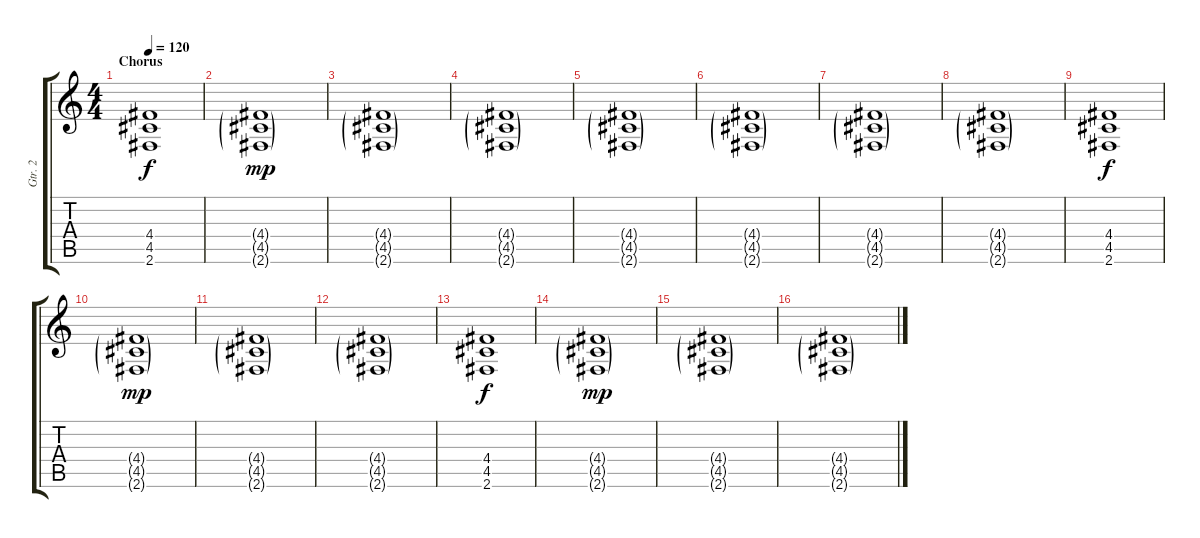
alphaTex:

\track ("Gtr. 2" "Gtr. 2") {instrument distortionguitar}
\staff {score tabs}
\tuning (E4 B3 G3 D3 A2 E2) {hide}
\ts (4 4)
\section ("" "Chorus")
\tempo 120
\clef g2
\ks c
(4.4 4.5 2.6).1{dy f} |
(4.4{g} 4.5{g} 2.6{g}).1{dy mp} |
(4.4{g} 4.5{g} 2.6{g}).1 |
(4.4{g} 4.5{g} 2.6{g}).1 |
(4.4{g} 4.5{g} 2.6{g}).1 |
(4.4{g} 4.5{g} 2.6{g}).1 |
(4.4{g} 4.5{g} 2.6{g}).1 |
(4.4{g} 4.5{g} 2.6{g}).1 |
(4.4 4.5 2.6).1{dy f} |
(4.4{g} 4.5{g} 2.6{g}).1{dy mp} |
(4.4{g} 4.5{g} 2.6{g}).1 |
(4.4{g} 4.5{g} 2.6{g}).1 |
(4.4 4.5 2.6).1{dy f} |
(4.4{g} 4.5{g} 2.6{g}).1{dy mp} |
(4.4{g} 4.5{g} 2.6{g}).1 |
(4.4{g} 4.5{g} 2.6{g}).1
